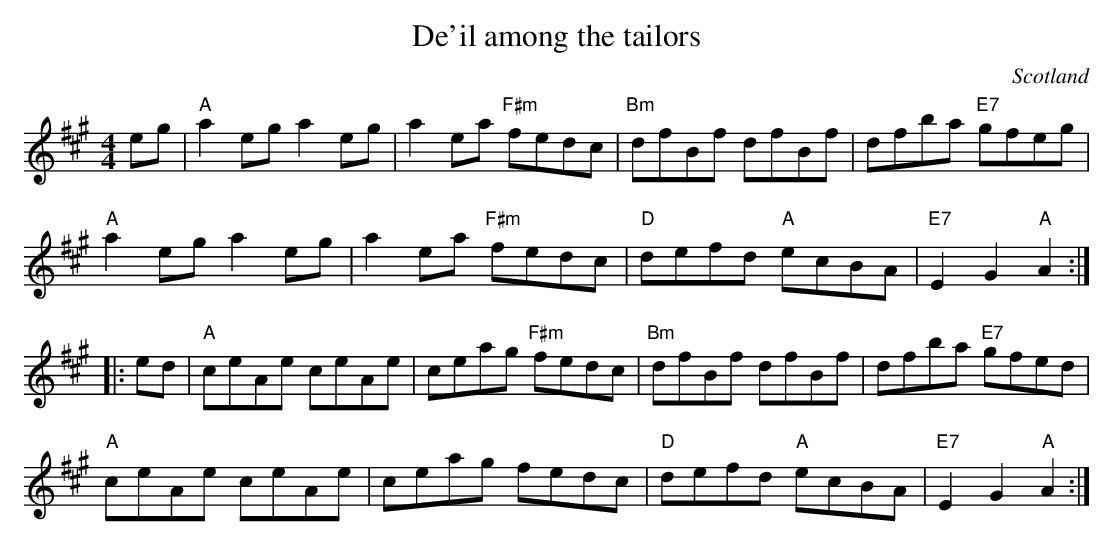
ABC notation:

X:1
T:De'il among the tailors
O:Scotland
M:4/4
K:A
eg|\
"A"a2eg a2eg|a2ea "F#m"fedc|"Bm"dfBf dfBf|dfba "E7"gfeg|
"A"a2eg a2eg|a2ea "F#m"fedc|"D"defd "A"ecBA|"E7"E2G2 "A"A2::
ed|\
"A"ceAe ceAe|ceag "F#m"fedc|"Bm"dfBf dfBf|dfba "E7"gfed|
"A"ceAe ceAe|ceag fedc|"D"defd "A"ecBA|"E7"E2G2 "A"A2:|
